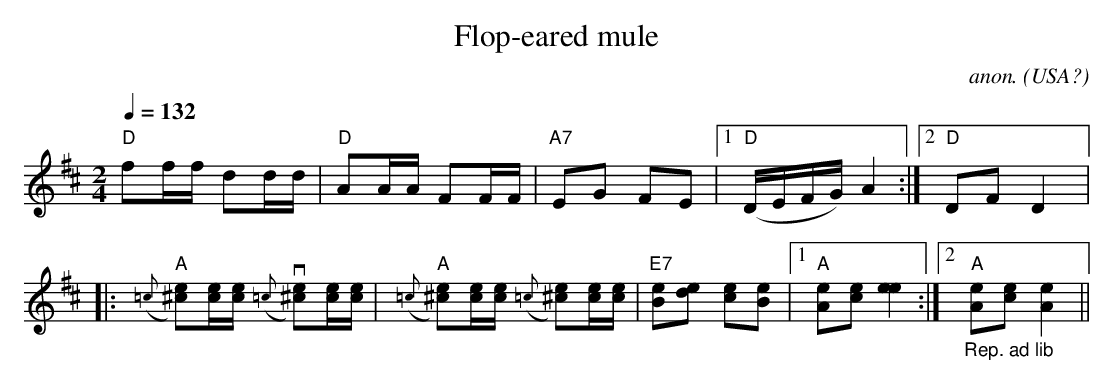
X:1
T:Flop-eared mule
C:anon.
O:USA?
M:2/4
L:1/16
Q:1/4=132
K:D
"D"f2ff d2dd|"D"A2AA F2FF|"A7"E2G2 F2E2|\
[1"D"(DEFG) A4:|[2"D"D2F2 D4|:"A"({=c}[^c2e2])[ce][ce] ({=c}v[^c2e2])[ce][ce]|\
"A"({=c}[^c2e2])[ce][ce] ({=c}[^c2e2])[ce][ce]|"E7"[B2e2][d2e2] [c2e2][B2e2]|\
[1"A"[A2e2][c2e2][e4e4]:|[2"A""_Rep. ad lib"[A2e2][c2e2] [A4e4]||
